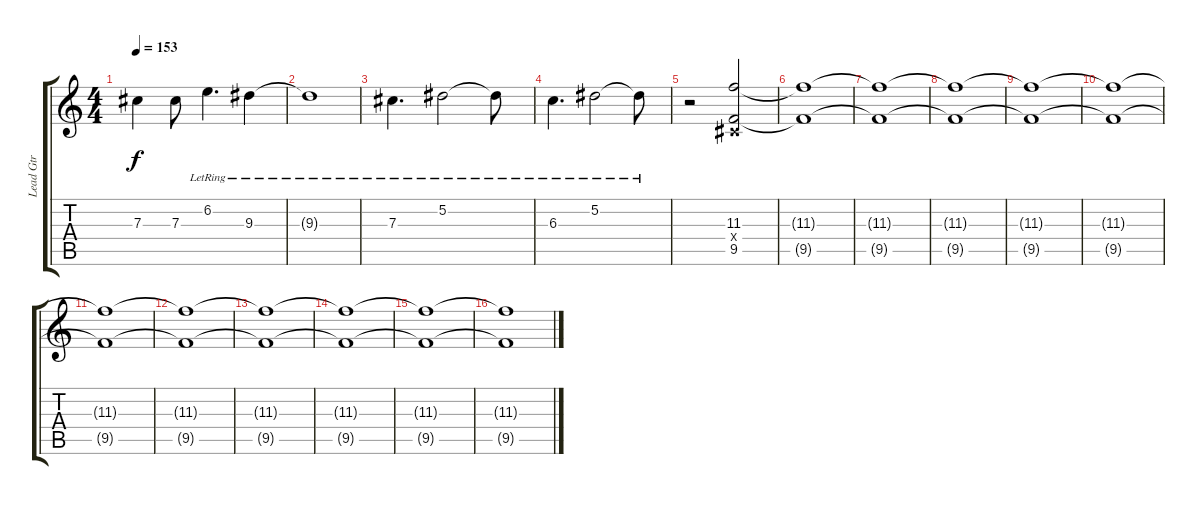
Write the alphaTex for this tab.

\track ("Lead Gtr" "Lead Gtr") {instrument distortionguitar}
\staff {score tabs}
\tuning (Eb4 Bb3 Gb3 Db3 Ab2 Db2) {hide}
\ts (4 4)
\tempo 153
\clef g2
\ks c
7.3.4{dy f} 7.3.8 6.2{lr}.4{d} 9.3{lr}.4 |
9.3{lr t}.1 |
7.3{lr}.4{d} 5.2{lr}.2 5.2{lr t}.8 |
6.3{lr}.4{d} 5.2{lr}.2 5.2{lr t}.8 |
r.2 (11.3 0.4{x} 9.5).2 |
(11.3{t} 9.5{t}).1 |
(11.3{t} 9.5{t}).1 |
(11.3{t} 9.5{t}).1 |
(11.3{t} 9.5{t}).1 |
(11.3{t} 9.5{t}).1 |
(11.3{t} 9.5{t}).1 |
(11.3{t} 9.5{t}).1 |
(11.3{t} 9.5{t}).1 |
(11.3{t} 9.5{t}).1 |
(11.3{t} 9.5{t}).1 |
(11.3{t} 9.5{t}).1
